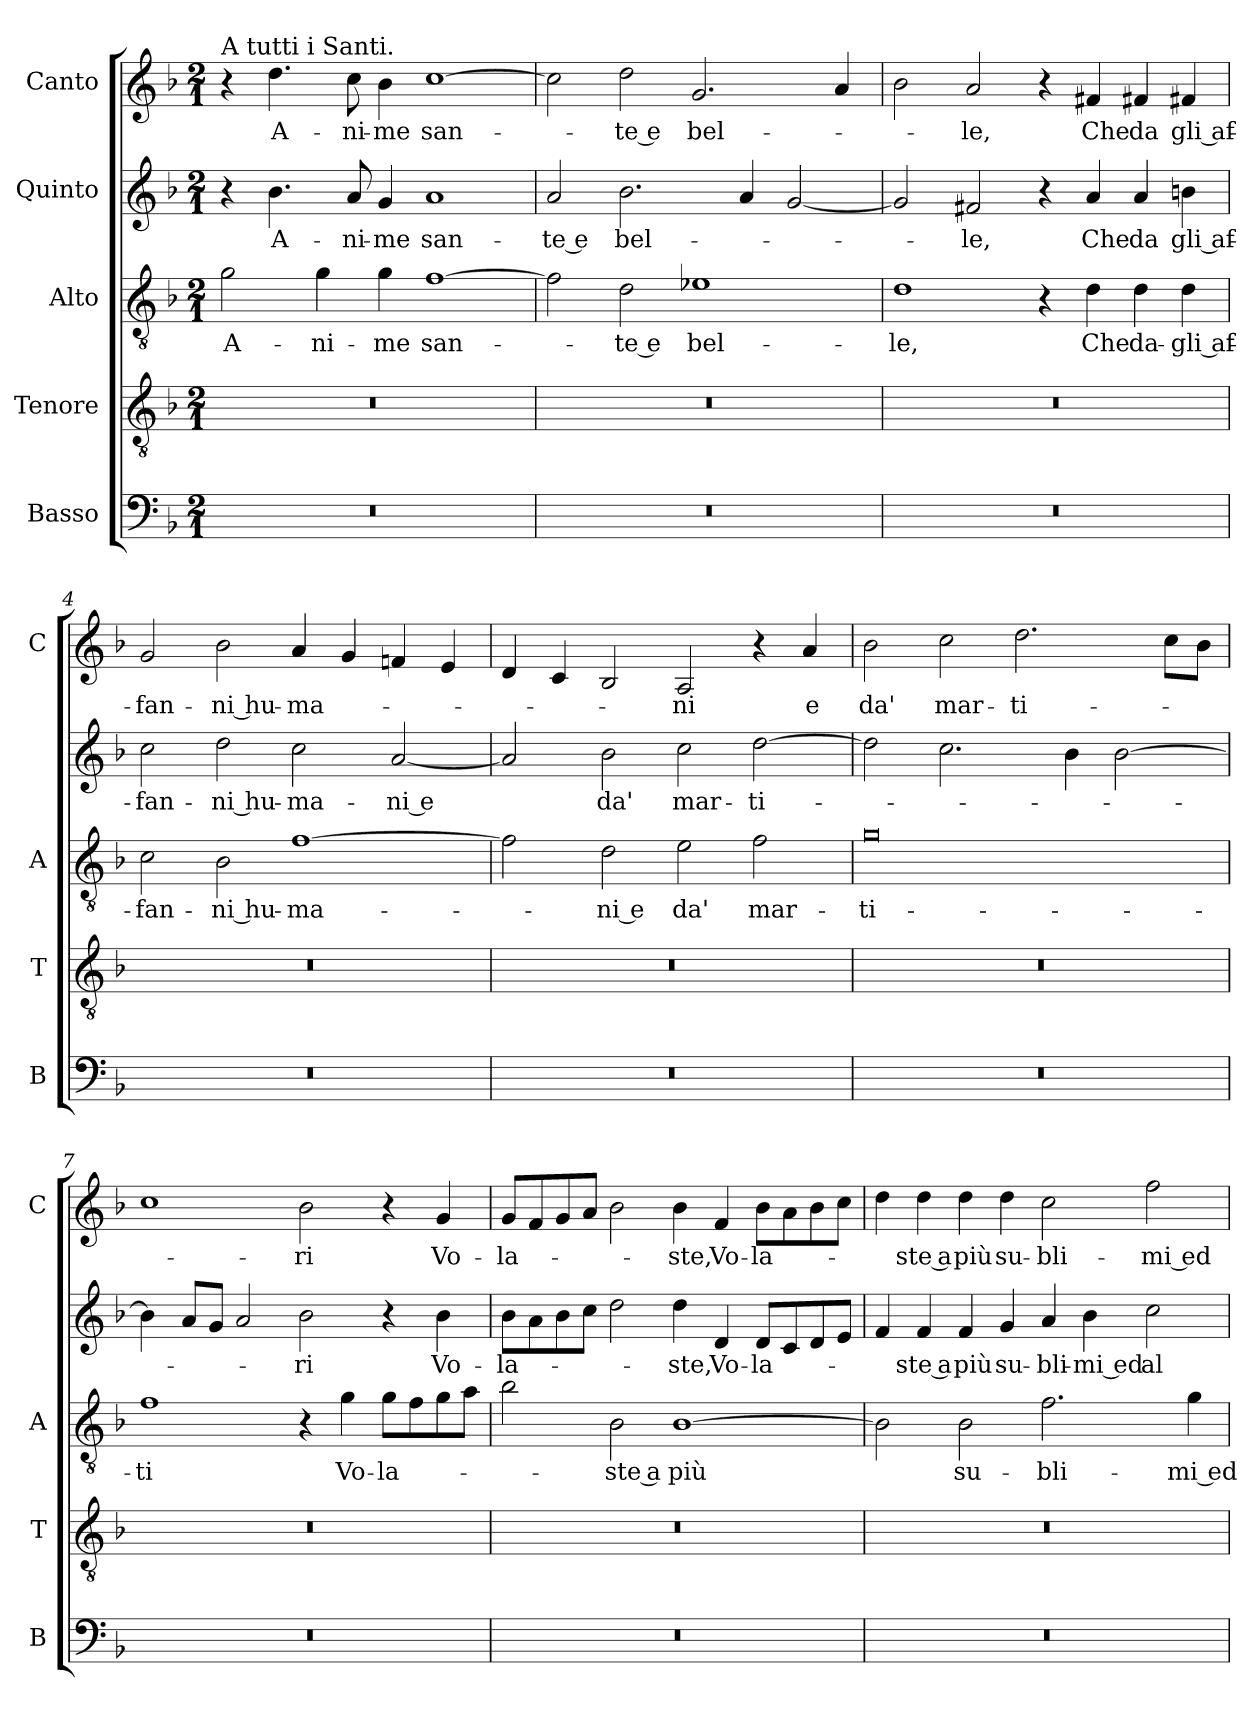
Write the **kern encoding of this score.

**kern	**kern	**kern	**text	**kern	**text	**kern	**text
*part5	*part4	*part3	*part3	*part2	*part2	*part1	*part1
*staff5	*staff4	*staff3	*staff3	*staff2	*staff2	*staff1	*staff1
*I"Basso	*I"Tenore	*I"Alto	*	*I"Quinto	*	*I"Canto	*
*I'B	*I'T	*I'A	*	*	*	*I'C	*
*clefF4	*clefGv2	*clefGv2	*	*clefG2	*	*clefG2	*
*k[b-]	*k[b-]	*k[b-]	*	*k[b-]	*	*k[b-]	*
*F:	*F:	*F:	*	*F:	*	*F:	*
*M2/1	*M2/1	*M2/1	*	*M2/1	*	*M2/1	*
=1	=1	=1	=1	=1	=1	=1	=1
!	!	!	!	!	!	!LO:TX:a:t=A tutti i Santi.	!
0r	0r	2g	A-	4r	.	4r	.
.	.	.	.	4.b-	A-	4.dd	A-
.	.	4g	-ni-	.	.	.	.
.	.	.	.	8a	-ni-	8cc	-ni-
.	.	4g	-me	4g	-me	4b-	-me
.	.	[1f	san-	1a	san-	[1cc	san-
=2	=2	=2	=2	=2	=2	=2	=2
0r	0r	2f]	.	2a	-te e	2cc]	.
.	.	2d	-te e	2.b-	bel-	2dd	-te e
.	.	1e-X	bel-	.	.	2.g	bel-
.	.	.	.	4a	.	.	.
.	.	.	.	[2g	.	.	.
.	.	.	.	.	.	4a	.
=3	=3	=3	=3	=3	=3	=3	=3
0r	0r	1d	-le,	2g]	.	2b-	.
.	.	.	.	2f#X	-le,	2a	-le,
.	.	4r	.	4r	.	4r	.
.	.	4d	Che	4a	Che	4f#X	Che
.	.	4d	da-	4a	da	4f#X	da
.	.	4d	-gli af-	4bn	gli af-	4f#X	gli af-
=4	=4	=4	=4	=4	=4	=4	=4
0r	0r	2c	-fan-	2cc	-fan-	2g	-fan-
.	.	2B-	-ni hu-	2dd	-ni hu-	2b-	-ni hu-
.	.	[1f	-ma-	2cc	-ma-	4a	-ma-
.	.	.	.	.	.	4g	.
.	.	.	.	[2a	-ni e	4fn	.
.	.	.	.	.	.	4e	.
=5	=5	=5	=5	=5	=5	=5	=5
0r	0r	2f]	.	2a]	.	4d	.
.	.	.	.	.	.	4c	.
.	.	2d	-ni e	2b-	da'	2B-	.
.	.	2e	da'	2cc	mar-	2A	-ni
.	.	2f	mar-	[2dd	-ti-	4r	.
.	.	.	.	.	.	4a	e
=6	=6	=6	=6	=6	=6	=6	=6
0r	0r	0g	-ti-	2dd]	.	2b-	da'
.	.	.	.	2.cc	.	2cc	mar-
.	.	.	.	.	.	2.dd	-ti-
.	.	.	.	4b-	.	.	.
.	.	.	.	[2b-	.	.	.
.	.	.	.	.	.	8ccL	.
.	.	.	.	.	.	8b-J	.
=7	=7	=7	=7	=7	=7	=7	=7
0r	0r	1f	-ti	4b-]	.	1cc	.
.	.	.	.	8aL	.	.	.
.	.	.	.	8gJ	.	.	.
.	.	.	.	2a	.	.	.
.	.	4r	.	2b-	-ri	2b-	-ri
.	.	4g	Vo-	.	.	.	.
.	.	8gL	-la-	4r	.	4r	.
.	.	8f	.	.	.	.	.
.	.	8g	.	4b-	Vo-	4g	Vo-
.	.	8aJ	.	.	.	.	.
=8	=8	=8	=8	=8	=8	=8	=8
0r	0r	2b-	.	8b-L	-la-	8gL	-la-
.	.	.	.	8a	.	8f	.
.	.	.	.	8b-	.	8g	.
.	.	.	.	8ccJ	.	8aJ	.
.	.	2B-	-ste a	2dd	.	2b-	.
.	.	[1B-	più	4dd	-ste,	4b-	-ste,
.	.	.	.	4d	Vo-	4f	Vo-
.	.	.	.	8dL	-la-	8b-L	-la-
.	.	.	.	8c	.	8a	.
.	.	.	.	8d	.	8b-	.
.	.	.	.	8eJ	.	8ccJ	.
=9	=9	=9	=9	=9	=9	=9	=9
0r	0r	2B-]	.	4f	.	4dd	.
.	.	.	.	4f	-ste a	4dd	-ste a
.	.	2B-	su-	4f	più	4dd	più
.	.	.	.	4g	su-	4dd	su-
.	.	2.f	-bli-	4a	-bli-	2cc	-bli-
.	.	.	.	4b-	-mi ed	.	.
.	.	.	.	2cc	al-	2ff	-mi ed
.	.	4g	-mi ed	.	.	.	.
=	=	=	=	=	=	=	=
*-	*-	*-	*-	*-	*-	*-	*-
